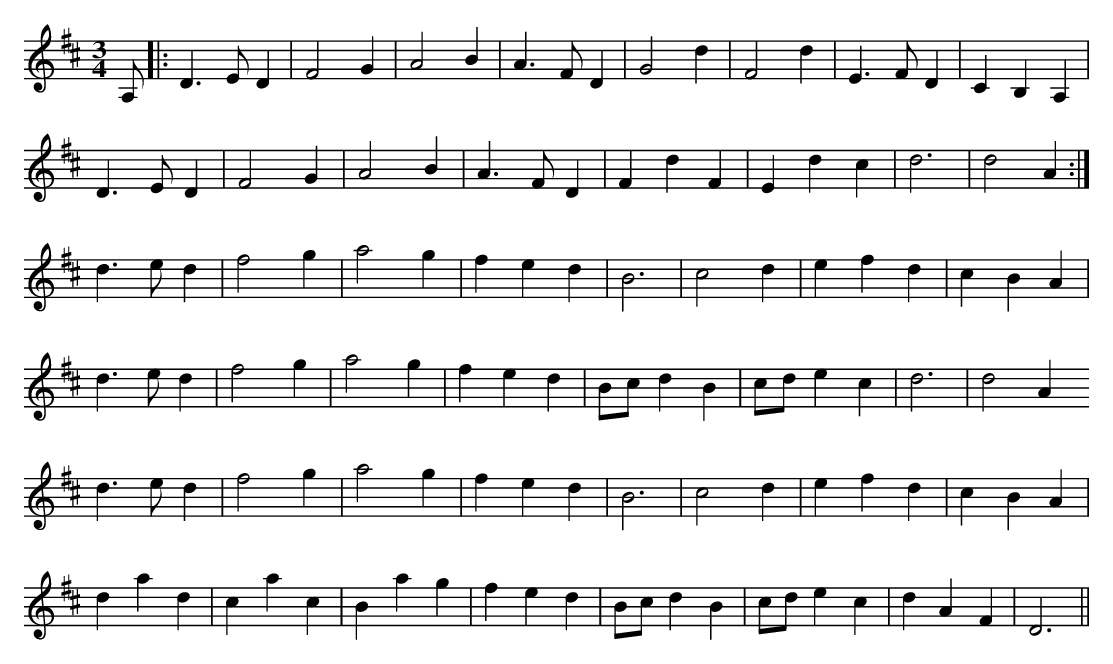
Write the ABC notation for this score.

X:1
M:3/4
K:D
A,|:D3 ED2|F4 G2|A4 B2|A3 FD2|G4 d2|F4 d2|E3 FD2|C2 B,2 A,2|
D3 ED2|F4 G2|A4 B2|A3 FD2|F2 d2 F2|E2 d2 c2|d6|d4 A2:|
d3 ed2|f4 g2|a4 g2|f2 e2 d2|B6|c4 d2|e2 f2 d2|c2 B2 A2|
d3 ed2|f4 g2|a4 g2|f2 e2 d2|Bc d2 B2|cd e2 c2|d6|d4 A2
d3 ed2|f4 g2|a4 g2|f2 e2 d2|B6|c4 d2|e2 f2 d2|c2 B2 A2|
d2 a2 d2|c2 a2 c2|B2 a2 g2|f2 e2 d2|Bc d2 B2|cd e2 c2|d2 A2 F2|D6||
